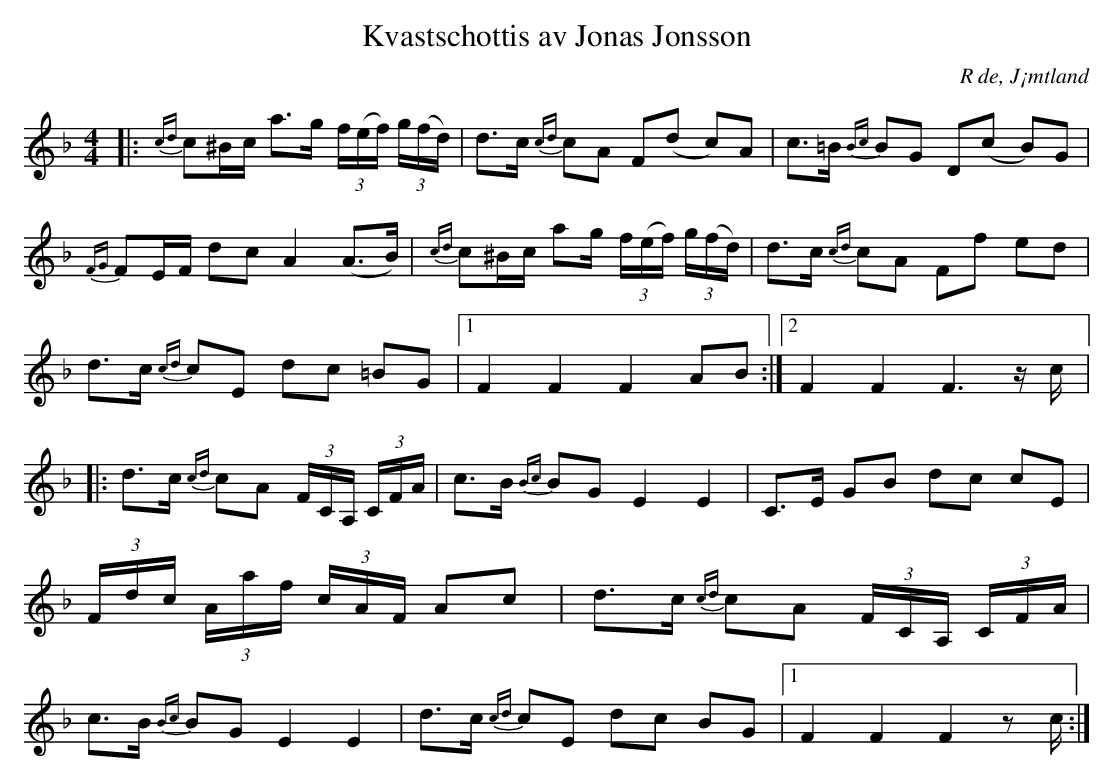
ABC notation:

X:1
T:Kvastschottis av Jonas Jonsson
O:R de, J¡mtland
M:4/4
L:1/16
K:F
|: {cd}c2^Bc a2>g2 (3f(ef) (3g(fd) | d2>c2 {cd}c2A2 F2(d2- c2)A2 | c2>=B2 {Bc}B2G2 D2(c2- B2)G2 | {FG}F2EF d2c2 A4 (A2>B2) | {cd}c2^Bc a2g (3f(ef) (3g(fd) | d2>c2 {cd}c2A2 F2f2 e2d2 | d2>c2 {cd}c2E2 d2c2 =B2G2 |1 F4 F4 F4 A2B2 :|2 F4 F4 F4> z2c ]|: d2>c2 {cd}c2A2 (3FCA, (3CFA | c2>B2 {Bc}B2G2 E4 E4 | C2>E2 G2B2 d2c2 c2E2 | (3Fdc (3Aaf (3cAF A2c2 | d2>c2 {cd}c2A2 (3FCA, (3CFA | c2>B2 {Bc}B2G2 E4 E4 | d2>c2 {cd}c2E2 d2c2 B2G2 |1 F4 F4 F4 z2c :|
